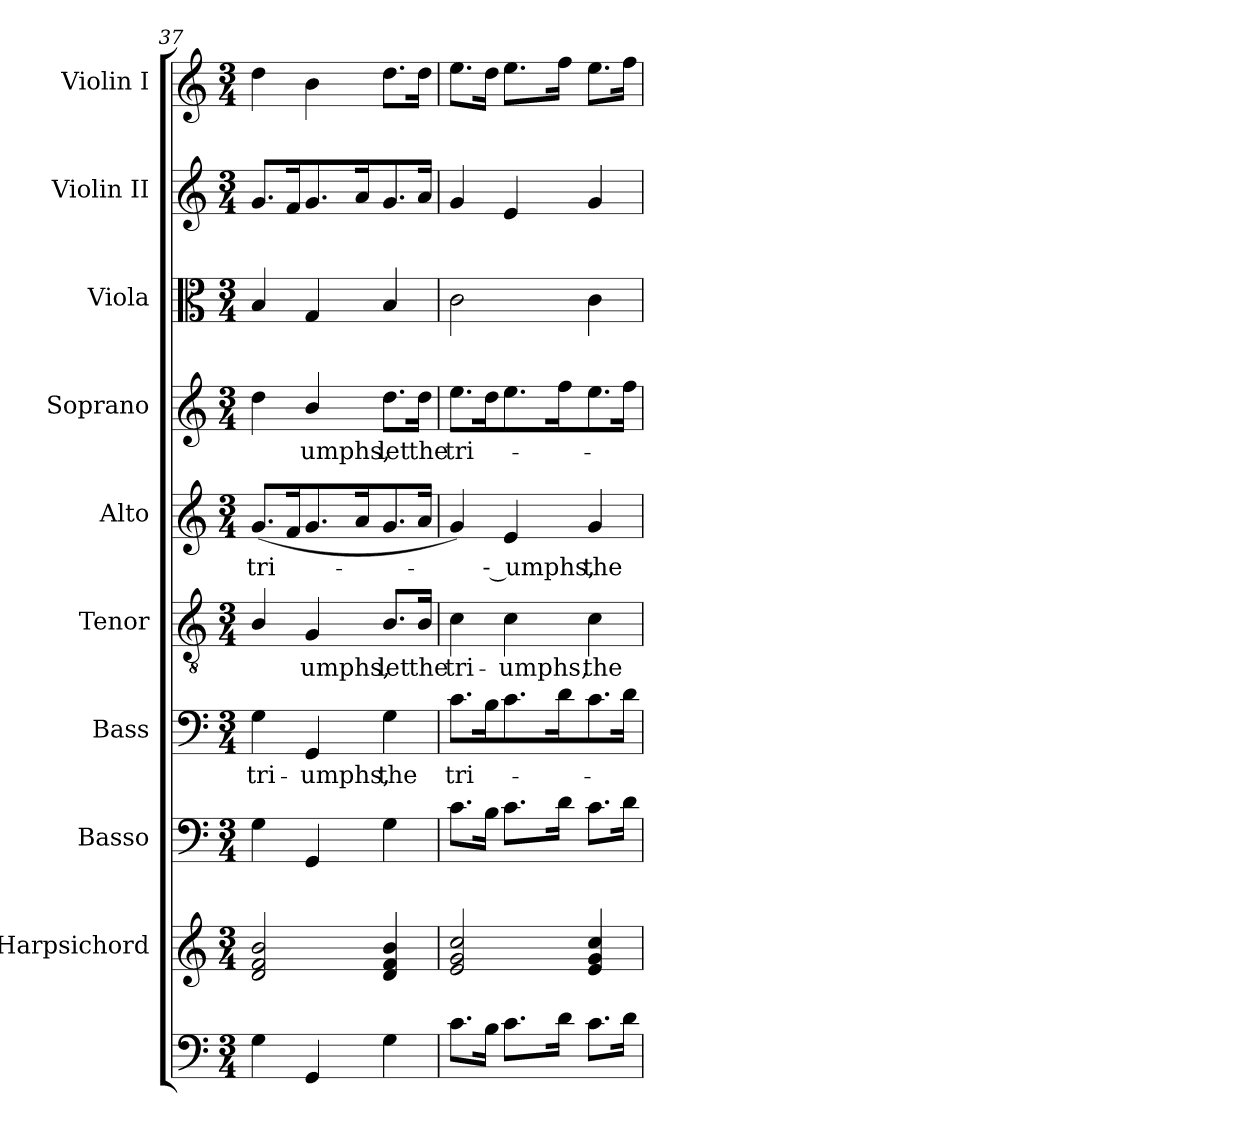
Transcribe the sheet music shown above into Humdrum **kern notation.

**kern	**kern	**kern	**kern	**text	**kern	**text	**kern	**text	**kern	**text	**kern	**kern	**kern
*part10	*part9	*part8	*part7	*part7	*part6	*part6	*part5	*part5	*part4	*part4	*part3	*part2	*part1
*staff10	*staff9	*staff8	*staff7	*staff7	*staff6	*staff6	*staff5	*staff5	*staff4	*staff4	*staff3	*staff2	*staff1
*	*I"Harpsichord	*I"Basso	*I"Bass	*	*I"Tenor	*	*I"Alto	*	*I"Soprano	*	*I"Viola	*I"Violin II	*I"Violin I
*	*	*	*I'B.	*	*I'T.	*	*I'A.	*	*I'S.	*	*I'Vla.	*I'Vln. II	*I'Vln. I
*clefF4	*clefG2	*clefF4	*clefF4	*	*clefGv2	*	*clefG2	*	*clefG2	*	*clefC3	*clefG2	*clefG2
*	*	*	*	*	*ITrd7c12	*	*	*	*	*	*	*	*
*k[]	*k[]	*k[]	*k[]	*	*k[]	*	*k[]	*	*k[]	*	*k[]	*k[]	*k[]
*C:	*C:	*C:	*C:	*	*C:	*	*C:	*	*C:	*	*C:	*C:	*C:
*M3/4	*M3/4	*M3/4	*M3/4	*	*M3/4	*	*M3/4	*	*M3/4	*	*M3/4	*M3/4	*M3/4
=37	=37	=37	=37	=37	=37	=37	=37	=37	=37	=37	=37	=37	=37
!	!	!	!	!LO:LY:b:color=#000000	!	!	!	!	!	!	!	!	!
!	!	!	!	!	!	!	!	!LO:LY:b:color=#000000	!	!	!	!	!
4Gi\	2di/ 2fi 2bi	4Gi\	4Gi\	tri-	4BBi/	.	(8.gi/L	tri-	4ddi\	.	4Bi/	8.gi/L	4ddi\
.	.	.	.	.	.	.	16fi/k	.	.	.	.	16fi/k	.
!	!	!	!	!LO:LY:b:color=#000000	!	!	!	!	!	!	!	!	!
!	!	!	!	!	!	!LO:LY:b:color=#000000	!	!	!	!	!	!	!
!	!	!	!	!	!	!	!	!	!	!LO:LY:b:color=#000000	!	!	!
4GGi/	.	4GGi/	4GGi/	-umphs,	4GGi/	-umphs,	8.gi/	.	4bi/	-umphs,	4Gi/	8.gi/	4bi\
.	.	.	.	.	.	.	16ai/k	.	.	.	.	16ai/k	.
!	!	!	!	!LO:LY:b:color=#000000	!	!	!	!	!	!	!	!	!
!	!	!	!	!	!	!LO:LY:b:color=#000000	!	!	!	!	!	!	!
!	!	!	!	!	!	!	!	!	!	!LO:LY:b:color=#000000	!	!	!
4Gi\	4di/ 4fi 4bi	4Gi\	4Gi\	the	8.BBi/L	let	8.gi/	.	8.ddi\L	let	4Bi/	8.gi/	8.ddi\L
!	!	!	!	!	!	!LO:LY:b:color=#000000	!	!	!	!	!	!	!
!	!	!	!	!	!	!	!	!	!	!LO:LY:b:color=#000000	!	!	!
.	.	.	.	.	16BBi/Jk	the	16ai/Jk	.	16ddi\Jk	the	.	16ai/Jk	16ddi\Jk
!!LO:PB:g=z
=38	=38	=38	=38	=38	=38	=38	=38	=38	=38	=38	=38	=38	=38
!	!	!	!	!LO:LY:b:color=#000000	!	!	!	!	!	!	!	!	!
!	!	!	!	!	!	!LO:LY:b:color=#000000	!	!	!	!	!	!	!
!	!	!	!	!	!	!	!	!	!	!LO:LY:b:color=#000000	!	!	!
8.ci\L	2ei/ 2gi 2cci	8.ci\L	8.ci\L	tri-	4Ci\	tri-	4gi/)	.	8.eei\L	tri-	2ci\	4gi/	8.eei\L
16Bi\Jk	.	16Bi\Jk	16Bi\k	.	.	.	.	.	16ddi\k	.	.	.	16ddi\Jk
!	!	!	!	!	!	!LO:LY:b:color=#000000	!	!	!	!	!	!	!
!	!	!	!	!	!	!	!	!LO:LY:b:color=#000000	!	!	!	!	!
8.ci\L	.	8.ci\L	8.ci\	.	4Ci\	-umphs,	4ei/	-- umphs,	8.eei\	.	.	4ei/	8.eei\L
16di\Jk	.	16di\Jk	16di\k	.	.	.	.	.	16ffi\k	.	.	.	16ffi\Jk
!	!	!	!	!	!	!LO:LY:b:color=#000000	!	!	!	!	!	!	!
!	!	!	!	!	!	!	!	!LO:LY:b:color=#000000	!	!	!	!	!
8.ci\L	4ei/ 4gi 4cci	8.ci\L	8.ci\	.	4Ci\	the	4gi/	the	8.eei\	.	4ci\	4gi/	8.eei\L
16di\Jk	.	16di\Jk	16di\Jk	.	.	.	.	.	16ffi\Jk	.	.	.	16ffi\Jk
=	=	=	=	=	=	=	=	=	=	=	=	=	=
*-	*-	*-	*-	*-	*-	*-	*-	*-	*-	*-	*-	*-	*-
